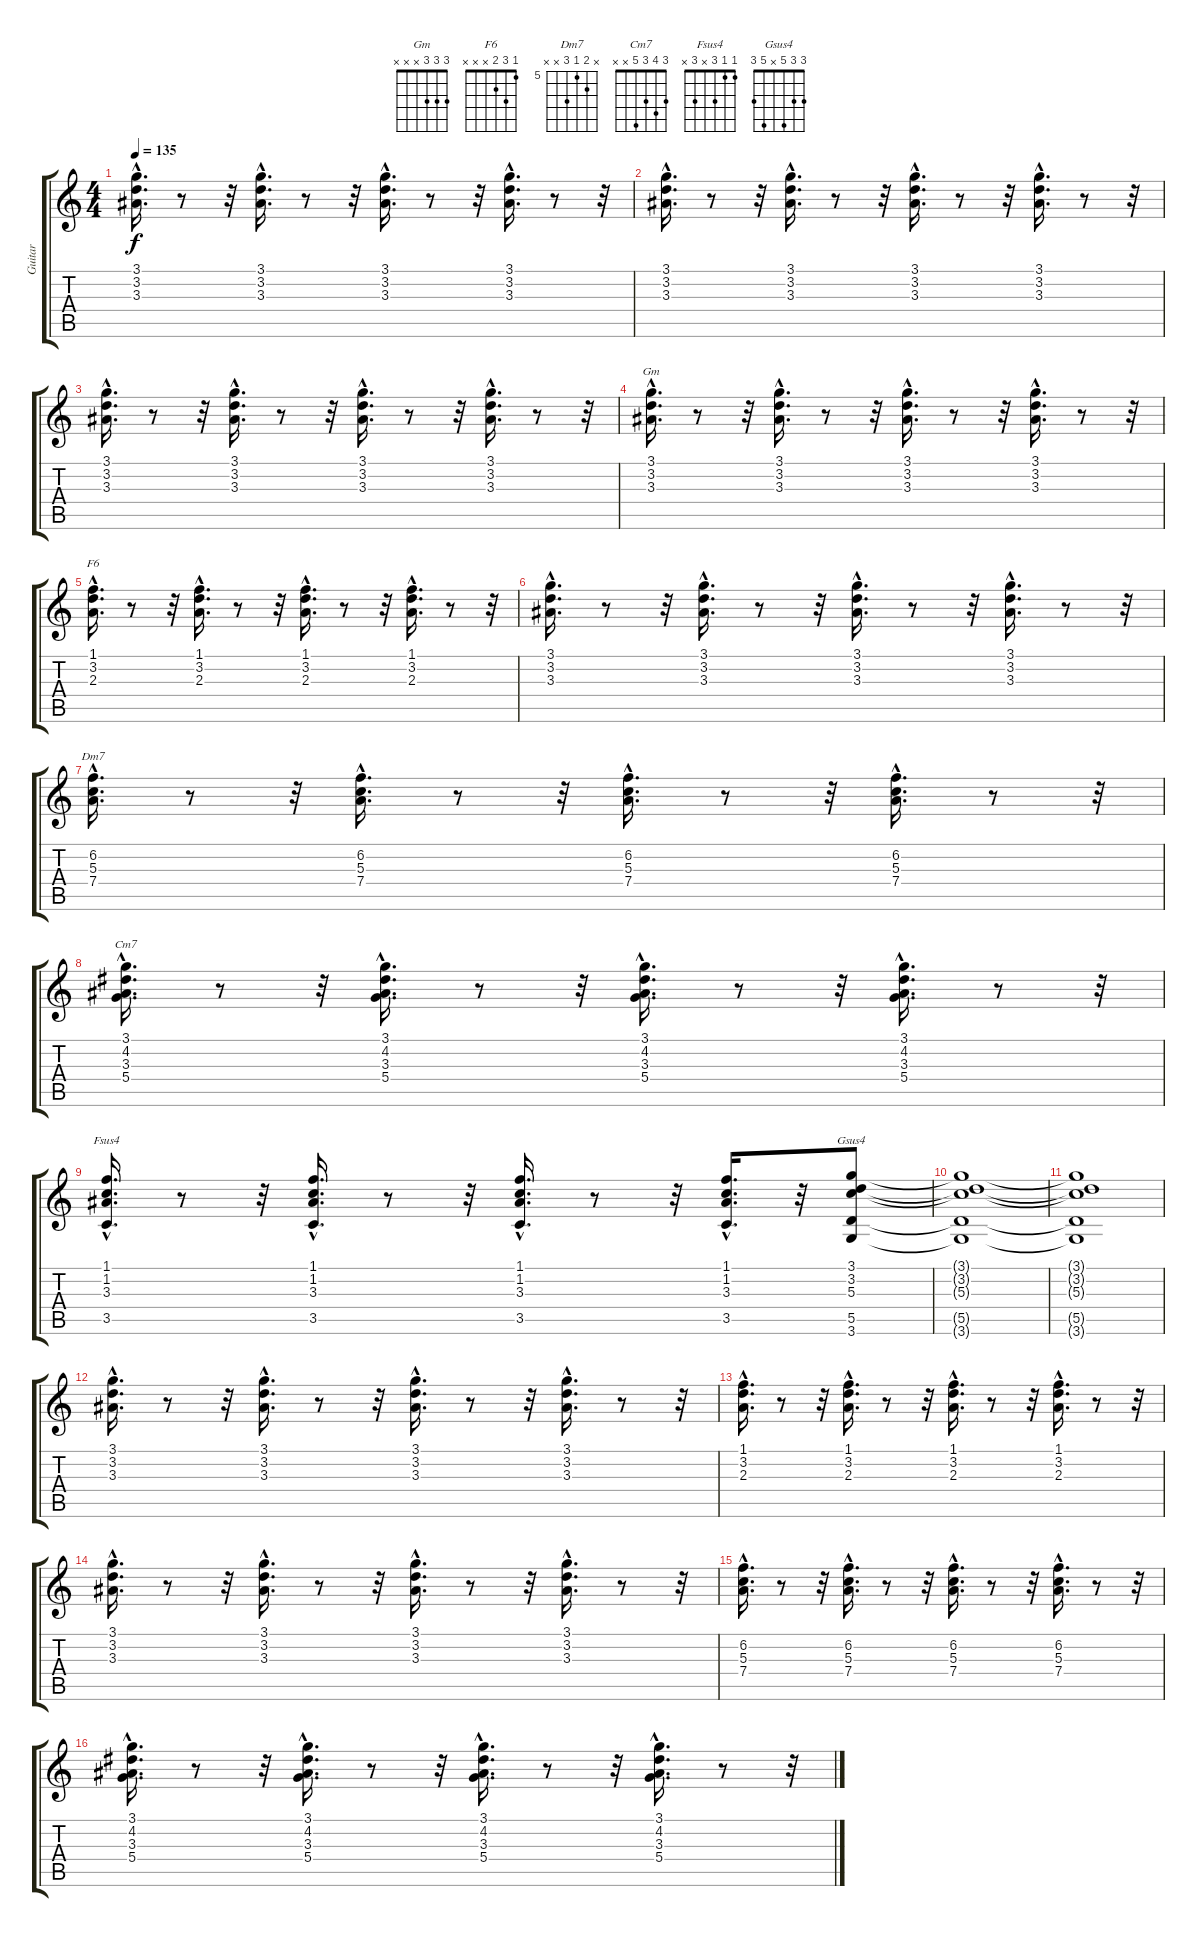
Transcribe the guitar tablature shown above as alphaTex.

\track ("Guitar" "Guitar") {instrument overdrivenguitar}
\staff {score tabs}
\tuning (E4 B3 G3 D3 A2 E2) {hide}
\chord ("Gm" 3 3 3 x x x)
\chord ("F6" 1 3 2 x x x)
\chord ("Dm7" x 6 5 7 x x) {firstfret 5}
\chord ("Cm7" 3 4 3 5 x x)
\chord ("Fsus4" 1 1 3 x 3 x)
\chord ("Gsus4" 3 3 5 x 5 3)
\ts (4 4)
\tempo 135
\clef g2
\ks c
(3.1{hac} 3.2{hac} 3.3{hac}).16{d dy f} r.8 r.32 (3.1{hac} 3.2{hac} 3.3{hac}).16{d} r.8 r.32 (3.1{hac} 3.2{hac} 3.3{hac}).16{d} r.8 r.32 (3.1{hac} 3.2{hac} 3.3{hac}).16{d} r.8 r.32 |
(3.1{hac} 3.2{hac} 3.3{hac}).16{d} r.8 r.32 (3.1{hac} 3.2{hac} 3.3{hac}).16{d} r.8 r.32 (3.1{hac} 3.2{hac} 3.3{hac}).16{d} r.8 r.32 (3.1{hac} 3.2{hac} 3.3{hac}).16{d} r.8 r.32 |
(3.1{hac} 3.2{hac} 3.3{hac}).16{d} r.8 r.32 (3.1{hac} 3.2{hac} 3.3{hac}).16{d} r.8 r.32 (3.1{hac} 3.2{hac} 3.3{hac}).16{d} r.8 r.32 (3.1{hac} 3.2{hac} 3.3{hac}).16{d} r.8 r.32 |
(3.1{hac} 3.2{hac} 3.3{hac}).16{d ch "Gm"} r.8 r.32 (3.1{hac} 3.2{hac} 3.3{hac}).16{d} r.8 r.32 (3.1{hac} 3.2{hac} 3.3{hac}).16{d} r.8 r.32 (3.1{hac} 3.2{hac} 3.3{hac}).16{d} r.8 r.32 |
(1.1{hac} 3.2{hac} 2.3{hac}).16{d ch "F6"} r.8 r.32 (1.1{hac} 3.2{hac} 2.3{hac}).16{d} r.8 r.32 (1.1{hac} 3.2{hac} 2.3{hac}).16{d} r.8 r.32 (1.1{hac} 3.2{hac} 2.3{hac}).16{d} r.8 r.32 |
(3.1{hac} 3.2{hac} 3.3{hac}).16{d} r.8 r.32 (3.1{hac} 3.2{hac} 3.3{hac}).16{d} r.8 r.32 (3.1{hac} 3.2{hac} 3.3{hac}).16{d} r.8 r.32 (3.1{hac} 3.2{hac} 3.3{hac}).16{d} r.8 r.32 |
(6.2{hac} 5.3{hac} 7.4{hac}).16{d ch "Dm7"} r.8 r.32 (6.2{hac} 5.3{hac} 7.4{hac}).16{d} r.8 r.32 (6.2{hac} 5.3{hac} 7.4{hac}).16{d} r.8 r.32 (6.2{hac} 5.3{hac} 7.4{hac}).16{d} r.8 r.32 |
(3.1{hac} 4.2{hac} 3.3{hac} 5.4{hac}).16{d ch "Cm7"} r.8 r.32 (3.1{hac} 4.2{hac} 3.3{hac} 5.4{hac}).16{d} r.8 r.32 (3.1{hac} 4.2{hac} 3.3{hac} 5.4{hac}).16{d} r.8 r.32 (3.1{hac} 4.2{hac} 3.3{hac} 5.4{hac}).16{d} r.8 r.32 |
(1.1{hac} 1.2{hac} 3.3{hac} 3.5{hac}).16{d ch "Fsus4"} r.8 r.32 (1.1{hac} 1.2{hac} 3.3{hac} 3.5{hac}).16{d} r.8 r.32 (1.1{hac} 1.2{hac} 3.3{hac} 3.5{hac}).16{d} r.8 r.32 (1.1{hac} 1.2{hac} 3.3{hac} 3.5{hac}).16{d} r.32 (3.1 3.2 5.3 5.5 3.6).8{ch "Gsus4"} |
(3.1{t} 3.2{t} 5.3{t} 5.5{t} 3.6{t}).1 |
(3.1{t} 3.2{t} 5.3{t} 5.5{t} 3.6{t}).1 |
(3.1{hac} 3.2{hac} 3.3{hac}).16{d} r.8 r.32 (3.1{hac} 3.2{hac} 3.3{hac}).16{d} r.8 r.32 (3.1{hac} 3.2{hac} 3.3{hac}).16{d} r.8 r.32 (3.1{hac} 3.2{hac} 3.3{hac}).16{d} r.8 r.32 |
(1.1{hac} 3.2{hac} 2.3{hac}).16{d} r.8 r.32 (1.1{hac} 3.2{hac} 2.3{hac}).16{d} r.8 r.32 (1.1{hac} 3.2{hac} 2.3{hac}).16{d} r.8 r.32 (1.1{hac} 3.2{hac} 2.3{hac}).16{d} r.8 r.32 |
(3.1{hac} 3.2{hac} 3.3{hac}).16{d} r.8 r.32 (3.1{hac} 3.2{hac} 3.3{hac}).16{d} r.8 r.32 (3.1{hac} 3.2{hac} 3.3{hac}).16{d} r.8 r.32 (3.1{hac} 3.2{hac} 3.3{hac}).16{d} r.8 r.32 |
(6.2{hac} 5.3{hac} 7.4{hac}).16{d} r.8 r.32 (6.2{hac} 5.3{hac} 7.4{hac}).16{d} r.8 r.32 (6.2{hac} 5.3{hac} 7.4{hac}).16{d} r.8 r.32 (6.2{hac} 5.3{hac} 7.4{hac}).16{d} r.8 r.32 |
(3.1{hac} 4.2{hac} 3.3{hac} 5.4{hac}).16{d} r.8 r.32 (3.1{hac} 4.2{hac} 3.3{hac} 5.4{hac}).16{d} r.8 r.32 (3.1{hac} 4.2{hac} 3.3{hac} 5.4{hac}).16{d} r.8 r.32 (3.1{hac} 4.2{hac} 3.3{hac} 5.4{hac}).16{d} r.8 r.32
